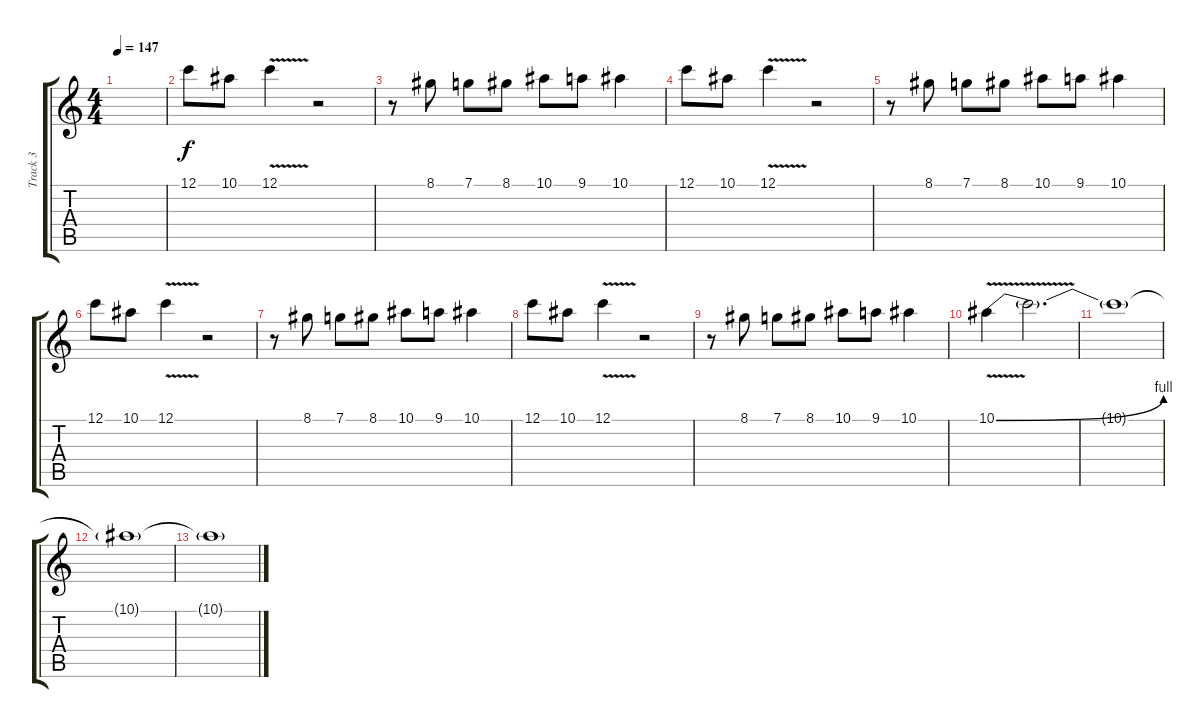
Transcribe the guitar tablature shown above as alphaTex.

\track ("Track 3" "Track 3") {instrument distortionguitar}
\staff {score tabs}
\tuning (C4 G3 Eb3 Bb2 F2 C2) {hide}
\ts (4 4)
\tempo 147
\clef g2
\ks c
|
12.1.8 10.1.8 12.1{v}.4 r.2 |
r.8 8.1.8 7.1.8 8.1.8 10.1.8 9.1.8 10.1.4 |
12.1.8 10.1.8 12.1{v}.4 r.2 |
r.8 8.1.8 7.1.8 8.1.8 10.1.8 9.1.8 10.1.4 |
12.1.8 10.1.8 12.1{v}.4 r.2 |
r.8 8.1.8 7.1.8 8.1.8 10.1.8 9.1.8 10.1.4 |
12.1.8 10.1.8 12.1{v}.4 r.2 |
r.8 8.1.8 7.1.8 8.1.8 10.1.8 9.1.8 10.1.4 |
10.1{be (bend 0 0 60 4) v}.4 10.1{t}.2{d} |
10.1{t}.1 |
10.1{t}.1 |
10.1{t}.1
